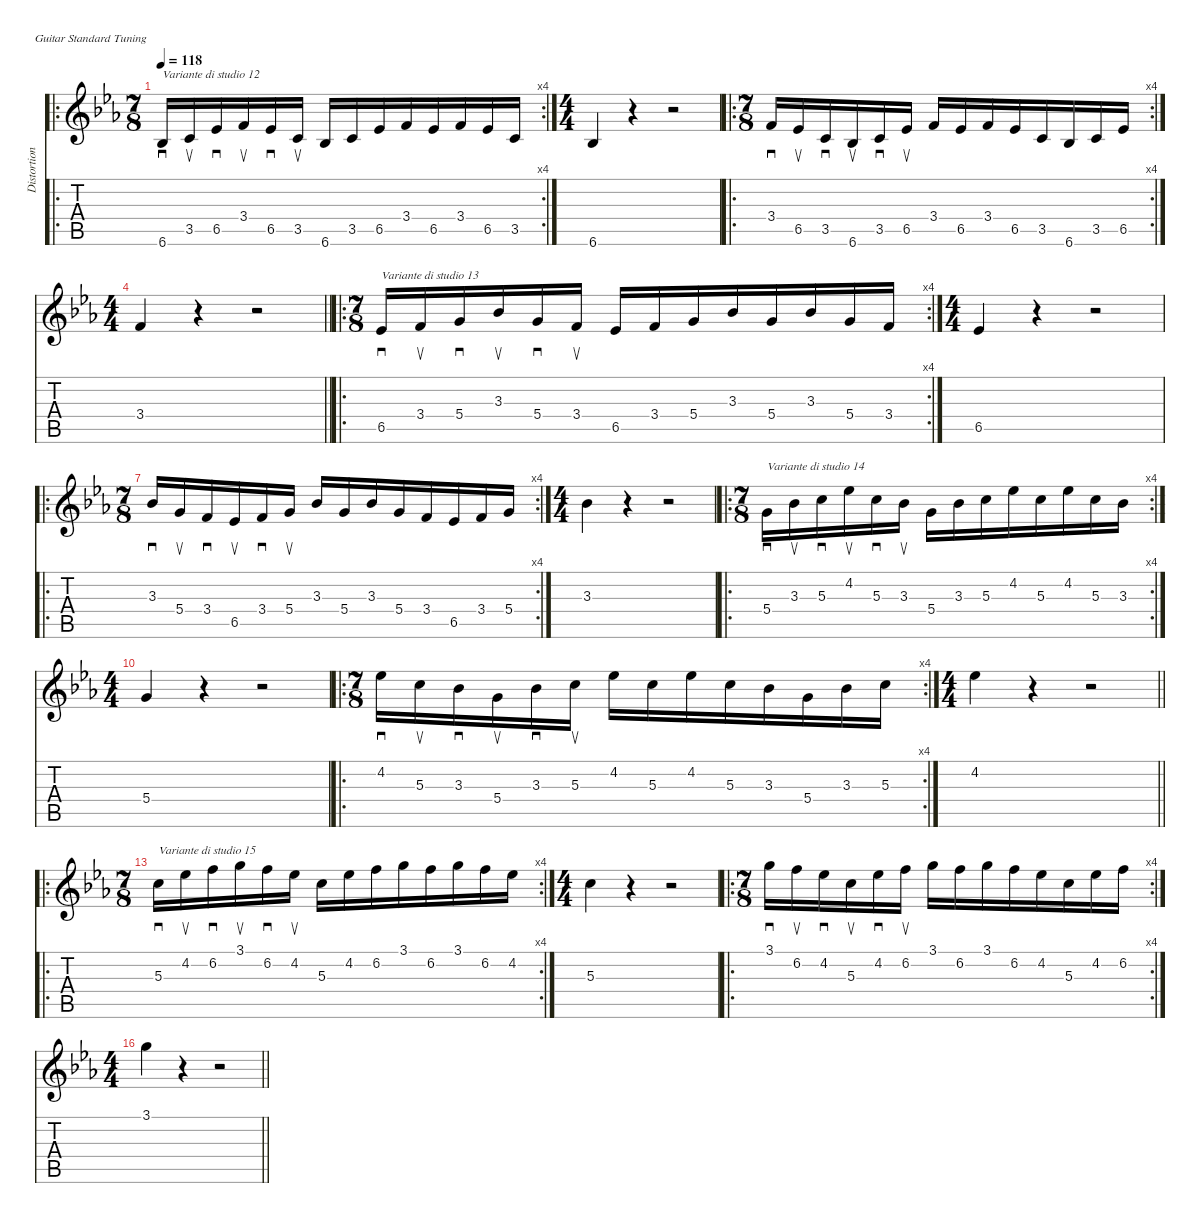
\defaultSystemsLayout 4
\hideDynamics
\bracketExtendMode nobrackets
\otherSystemsTrackNameOrientation horizontal
\defaultBarNumberDisplay FirstOfSystem
\track ("Distortion Guitar" "Distortion") {instrument distortionguitar}
\staff {score tabs}
\tuning (E4 B3 G3 D3 A2 E2)
\ro
\rc 4
\ts (7 8)
\beaming (8 3 2 2)
\tempo 118
\clef g2
\ks cminor
6.6{acc b}.16{sd txt "Variante di studio 12" dy mf beam Up} 3.5{acc forcenatural}.16{su beam Up} 6.5{acc b}.16{sd beam Up} 3.4{acc forcenatural}.16{su beam Up} 6.5{acc b}.16{sd beam Up} 3.5{acc forcenatural}.16{su beam Up} 6.6{acc b}.16{beam Up beam merge} 3.5{acc forcenatural}.16{beam Up beam merge} 6.5{acc b}.16{beam Up beam merge} 3.4{acc forcenatural}.16{beam Up beam merge} 6.5{acc b}.16{beam Up beam merge} 3.4{acc forcenatural}.16{beam Up beam merge} 6.5{acc b}.16{beam Up beam merge} 3.5{acc forcenatural}.16{beam Up} |
\ts (4 4)
\beaming (8 2 2 2 2)
6.6{acc b}.4{beam Up} r.4{beam Up} r.2{beam Up} |
\ro
\rc 4
\ts (7 8)
\beaming (8 3 2 2)
3.4{acc forcenatural}.16{sd beam Up} 6.5{acc b}.16{su beam Up} 3.5{acc forcenatural}.16{sd beam Up} 6.6{acc b}.16{su beam Up beam merge} 3.5{acc forcenatural}.16{sd beam Up beam merge} 6.5{acc b}.16{su beam Up beam split} 3.4{acc forcenatural}.16{beam Up beam merge} 6.5{acc b}.16{beam Up beam merge} 3.4{acc forcenatural}.16{beam Up beam merge} 6.5{acc b}.16{beam Up beam merge} 3.5{acc forcenatural}.16{beam Up} 6.6{acc b}.16{beam Up} 3.5{acc forcenatural}.16{beam Up} 6.5{acc b}.16{beam Up} |
\ts (4 4)
\beaming (8 2 2 2 2)
\barLineRight lightlight
3.4{acc forcenatural}.4{beam Up} r.4{beam Up} r.2{beam Up} |
\ro
\rc 4
\ts (7 8)
\beaming (8 3 2 2)
6.5{acc b}.16{sd txt "Variante di studio 13" beam Up} 3.4{acc forcenatural}.16{su beam Up} 5.4{acc forcenatural}.16{sd beam Up} 3.3{acc b}.16{su beam Up} 5.4{acc forcenatural}.16{sd beam Up} 3.4{acc forcenatural}.16{su beam Up} 6.5{acc b}.16{beam Up beam merge} 3.4{acc forcenatural}.16{beam Up beam merge} 5.4{acc forcenatural}.16{beam Up beam merge} 3.3{acc b}.16{beam Up beam merge} 5.4{acc forcenatural}.16{beam Up beam merge} 3.3{acc b}.16{beam Up beam merge} 5.4{acc forcenatural}.16{beam Up beam merge} 3.4{acc forcenatural}.16{beam Up} |
\ts (4 4)
\beaming (8 2 2 2 2)
6.5{acc b}.4{beam Up} r.4{beam Up} r.2{beam Up} |
\ro
\rc 4
\ts (7 8)
\beaming (8 3 2 2)
3.3{acc b}.16{sd beam Up} 5.4{acc forcenatural}.16{su beam Up} 3.4{acc forcenatural}.16{sd beam Up} 6.5{acc b}.16{su beam Up} 3.4{acc forcenatural}.16{sd beam Up} 5.4{acc forcenatural}.16{su beam Up} 3.3{acc b}.16{beam Up beam merge} 5.4{acc forcenatural}.16{beam Up beam merge} 3.3{acc b}.16{beam Up beam merge} 5.4{acc forcenatural}.16{beam Up beam merge} 3.4{acc forcenatural}.16{beam Up beam merge} 6.5{acc b}.16{beam Up beam merge} 3.4{acc forcenatural}.16{beam Up beam merge} 5.4{acc forcenatural}.16{beam Up} |
\ts (4 4)
\beaming (8 2 2 2 2)
3.3{acc b}.4{beam Down} r.4{beam Down} r.2{beam Down} |
\ro
\rc 4
\ts (7 8)
\beaming (8 3 2 2)
5.4{acc forcenatural}.16{sd txt "Variante di studio 14" beam Down} 3.3{acc b}.16{su beam Down} 5.3{acc forcenatural}.16{sd beam Down} 4.2{acc b}.16{su beam Down} 5.3{acc forcenatural}.16{sd beam Down} 3.3{acc b}.16{su beam Down} 5.4{acc forcenatural}.16{beam Down beam merge} 3.3{acc b}.16{beam Down beam merge} 5.3{acc forcenatural}.16{beam Down beam merge} 4.2{acc b}.16{beam Down beam merge} 5.3{acc forcenatural}.16{beam Down beam merge} 4.2{acc b}.16{beam Down beam merge} 5.3{acc forcenatural}.16{beam Down beam merge} 3.3{acc b}.16{beam Down} |
\ts (4 4)
\beaming (8 2 2 2 2)
5.4{acc forcenatural}.4{beam Up} r.4{beam Up} r.2{beam Up} |
\ro
\rc 4
\ts (7 8)
\beaming (8 3 2 2)
4.2{acc b}.16{sd beam Down} 5.3{acc forcenatural}.16{su beam Down} 3.3{acc b}.16{sd beam Down} 5.4{acc forcenatural}.16{su beam Down beam merge} 3.3{acc b}.16{sd beam Down beam merge} 5.3{acc forcenatural}.16{su beam Down beam split} 4.2{acc b}.16{beam Down beam merge} 5.3{acc forcenatural}.16{beam Down beam merge} 4.2{acc b}.16{beam Down beam merge} 5.3{acc forcenatural}.16{beam Down beam merge} 3.3{acc b}.16{beam Down} 5.4{acc forcenatural}.16{beam Down} 3.3{acc b}.16{beam Down} 5.3{acc forcenatural}.16{beam Down} |
\ts (4 4)
\beaming (8 2 2 2 2)
\barLineRight lightlight
4.2{acc b}.4{beam Down} r.4{beam Down} r.2{beam Down} |
\ro
\rc 4
\ts (7 8)
\beaming (8 3 2 2)
5.3{acc forcenatural}.16{sd txt "Variante di studio 15" beam Down} 4.2{acc b}.16{su beam Down} 6.2{acc forcenatural}.16{sd beam Down} 3.1{acc forcenatural}.16{su beam Down} 6.2{acc forcenatural}.16{sd beam Down} 4.2{acc b}.16{su beam Down} 5.3{acc forcenatural}.16{beam Down beam merge} 4.2{acc b}.16{beam Down beam merge} 6.2{acc forcenatural}.16{beam Down beam merge} 3.1{acc forcenatural}.16{beam Down beam merge} 6.2{acc forcenatural}.16{beam Down beam merge} 3.1{acc forcenatural}.16{beam Down beam merge} 6.2{acc forcenatural}.16{beam Down beam merge} 4.2{acc b}.16{beam Down} |
\ts (4 4)
\beaming (8 2 2 2 2)
5.3{acc forcenatural}.4{beam Down} r.4{beam Down} r.2{beam Down} |
\ro
\rc 4
\ts (7 8)
\beaming (8 3 2 2)
3.1{acc forcenatural}.16{sd beam Down} 6.2{acc forcenatural}.16{su beam Down} 4.2{acc b}.16{sd beam Down} 5.3{acc forcenatural}.16{su beam Down beam merge} 4.2{acc b}.16{sd beam Down beam merge} 6.2{acc forcenatural}.16{su beam Down beam split} 3.1{acc forcenatural}.16{beam Down beam merge} 6.2{acc forcenatural}.16{beam Down beam merge} 3.1{acc forcenatural}.16{beam Down beam merge} 6.2{acc forcenatural}.16{beam Down beam merge} 4.2{acc b}.16{beam Down} 5.3{acc forcenatural}.16{beam Down} 4.2{acc b}.16{beam Down} 6.2{acc forcenatural}.16{beam Down} |
\ts (4 4)
\beaming (8 2 2 2 2)
\barLineRight lightlight
3.1{acc forcenatural}.4{beam Down} r.4{beam Down} r.2{beam Down}
